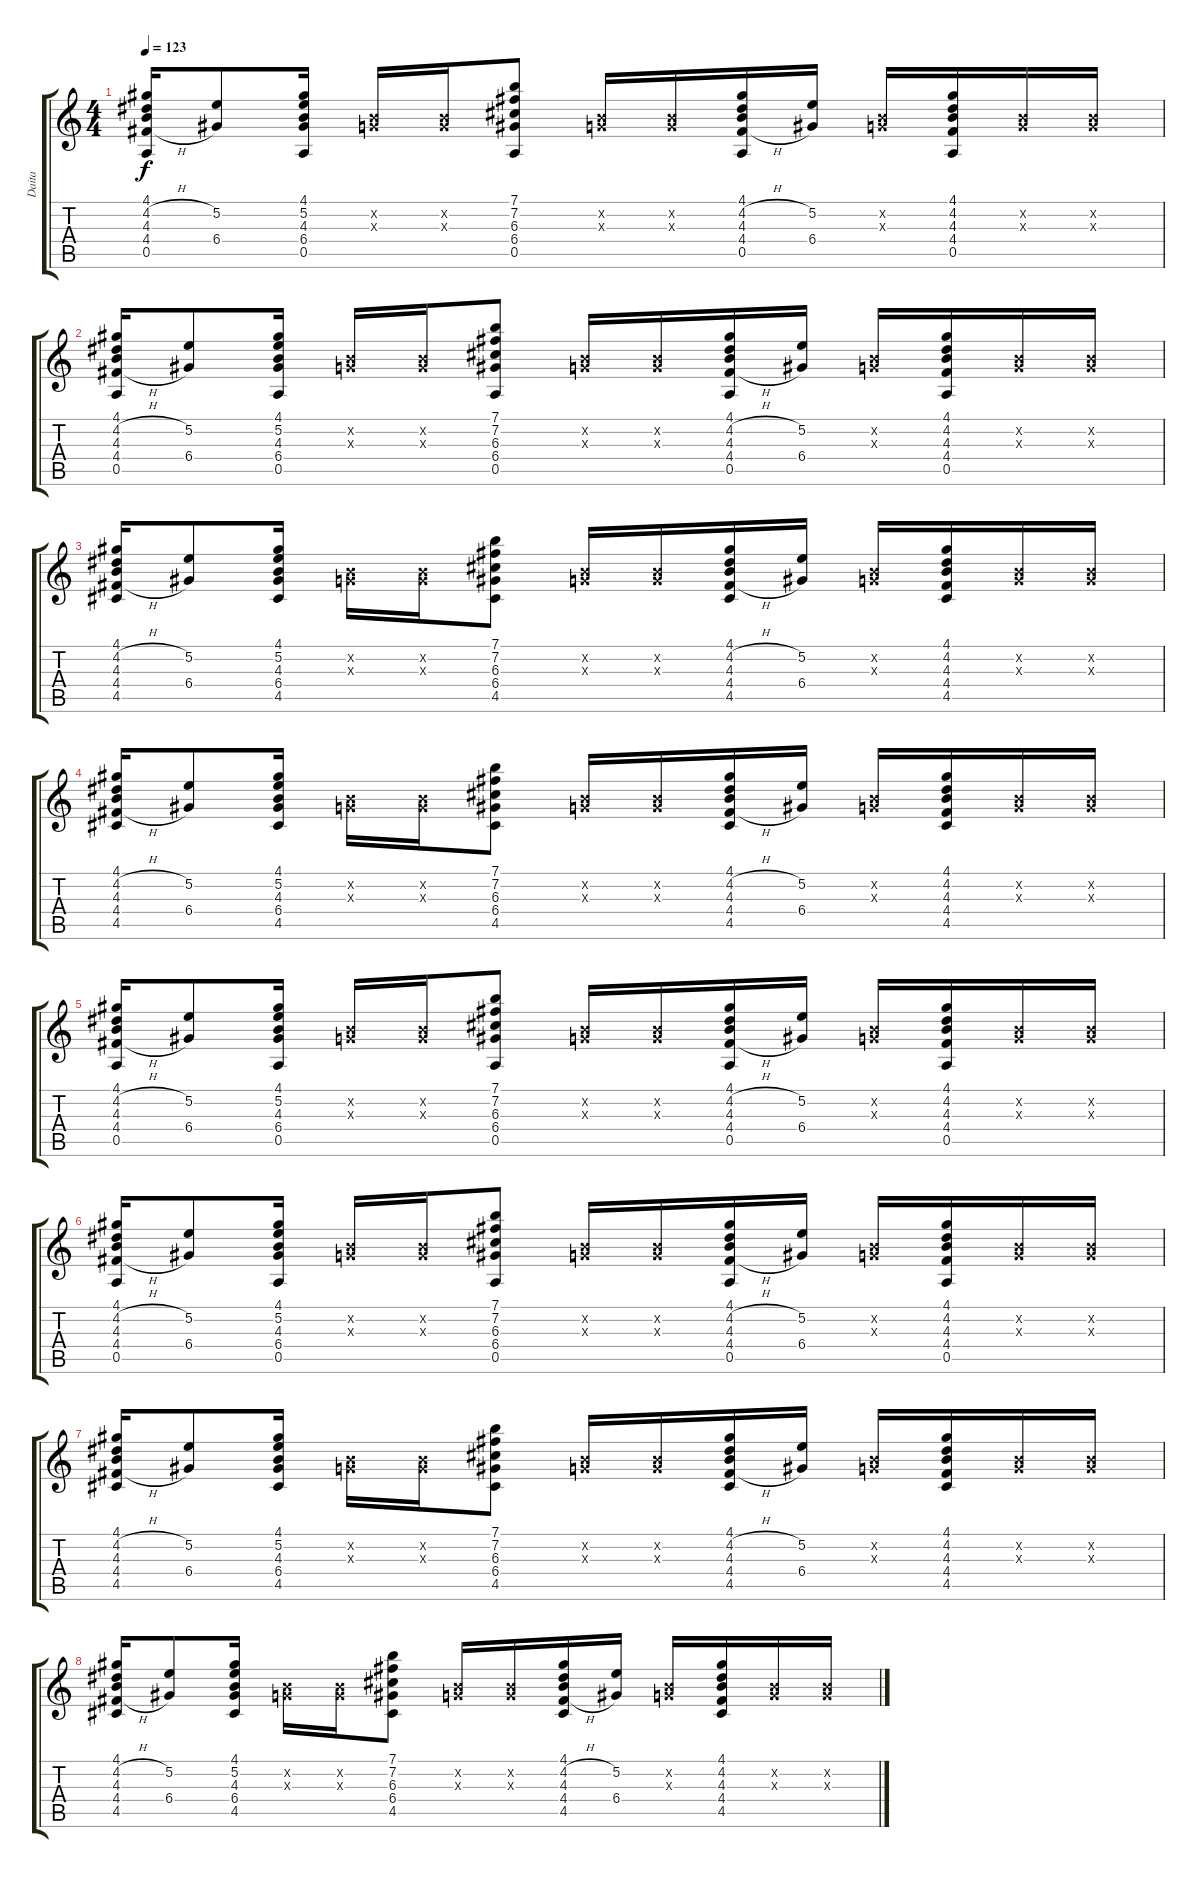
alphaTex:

\track ("Daita" "Daita") {instrument distortionguitar}
\staff {score tabs}
\tuning (E4 B3 G3 D3 A2 E2) {hide}
\ts (4 4)
\tempo 123
\clef g2
\ks c
(4.1 4.2{h} 4.3 4.4{h} 0.5).16{dy f} (5.2 6.4).8 (4.1 5.2 4.3 6.4 0.5).16 (0.2{x} 0.3{x}).16 (0.2{x} 0.3{x}).16 (7.1 7.2 6.3 6.4 0.5).8 (0.2{x} 0.3{x}).16 (0.2{x} 0.3{x}).16 (4.1 4.2{h} 4.3 4.4{h} 0.5).16 (5.2 6.4).16 (0.2{x} 0.3{x}).16 (4.1 4.2 4.3 4.4 0.5).16 (0.2{x} 0.3{x}).16 (0.2{x} 0.3{x}).16 |
(4.1 4.2{h} 4.3 4.4{h} 0.5).16 (5.2 6.4).8 (4.1 5.2 4.3 6.4 0.5).16 (0.2{x} 0.3{x}).16 (0.2{x} 0.3{x}).16 (7.1 7.2 6.3 6.4 0.5).8 (0.2{x} 0.3{x}).16 (0.2{x} 0.3{x}).16 (4.1 4.2{h} 4.3 4.4{h} 0.5).16 (5.2 6.4).16 (0.2{x} 0.3{x}).16 (4.1 4.2 4.3 4.4 0.5).16 (0.2{x} 0.3{x}).16 (0.2{x} 0.3{x}).16 |
(4.1 4.2{h} 4.3 4.4{h} 4.5).16 (5.2 6.4).8 (4.1 5.2 4.3 6.4 4.5).16 (0.2{x} 0.3{x}).16 (0.2{x} 0.3{x}).16 (7.1 7.2 6.3 6.4 4.5).8 (0.2{x} 0.3{x}).16 (0.2{x} 0.3{x}).16 (4.1 4.2{h} 4.3 4.4{h} 4.5).16 (5.2 6.4).16 (0.2{x} 0.3{x}).16 (4.1 4.2 4.3 4.4 4.5).16 (0.2{x} 0.3{x}).16 (0.2{x} 0.3{x}).16 |
(4.1 4.2{h} 4.3 4.4{h} 4.5).16 (5.2 6.4).8 (4.1 5.2 4.3 6.4 4.5).16 (0.2{x} 0.3{x}).16 (0.2{x} 0.3{x}).16 (7.1 7.2 6.3 6.4 4.5).8 (0.2{x} 0.3{x}).16 (0.2{x} 0.3{x}).16 (4.1 4.2{h} 4.3 4.4{h} 4.5).16 (5.2 6.4).16 (0.2{x} 0.3{x}).16 (4.1 4.2 4.3 4.4 4.5).16 (0.2{x} 0.3{x}).16 (0.2{x} 0.3{x}).16 |
(4.1 4.2{h} 4.3 4.4{h} 0.5).16 (5.2 6.4).8 (4.1 5.2 4.3 6.4 0.5).16 (0.2{x} 0.3{x}).16 (0.2{x} 0.3{x}).16 (7.1 7.2 6.3 6.4 0.5).8 (0.2{x} 0.3{x}).16 (0.2{x} 0.3{x}).16 (4.1 4.2{h} 4.3 4.4{h} 0.5).16 (5.2 6.4).16 (0.2{x} 0.3{x}).16 (4.1 4.2 4.3 4.4 0.5).16 (0.2{x} 0.3{x}).16 (0.2{x} 0.3{x}).16 |
(4.1 4.2{h} 4.3 4.4{h} 0.5).16 (5.2 6.4).8 (4.1 5.2 4.3 6.4 0.5).16 (0.2{x} 0.3{x}).16 (0.2{x} 0.3{x}).16 (7.1 7.2 6.3 6.4 0.5).8 (0.2{x} 0.3{x}).16 (0.2{x} 0.3{x}).16 (4.1 4.2{h} 4.3 4.4{h} 0.5).16 (5.2 6.4).16 (0.2{x} 0.3{x}).16 (4.1 4.2 4.3 4.4 0.5).16 (0.2{x} 0.3{x}).16 (0.2{x} 0.3{x}).16 |
(4.1 4.2{h} 4.3 4.4{h} 4.5).16 (5.2 6.4).8 (4.1 5.2 4.3 6.4 4.5).16 (0.2{x} 0.3{x}).16 (0.2{x} 0.3{x}).16 (7.1 7.2 6.3 6.4 4.5).8 (0.2{x} 0.3{x}).16 (0.2{x} 0.3{x}).16 (4.1 4.2{h} 4.3 4.4{h} 4.5).16 (5.2 6.4).16 (0.2{x} 0.3{x}).16 (4.1 4.2 4.3 4.4 4.5).16 (0.2{x} 0.3{x}).16 (0.2{x} 0.3{x}).16 |
(4.1 4.2{h} 4.3 4.4{h} 4.5).16 (5.2 6.4).8 (4.1 5.2 4.3 6.4 4.5).16 (0.2{x} 0.3{x}).16 (0.2{x} 0.3{x}).16 (7.1 7.2 6.3 6.4 4.5).8 (0.2{x} 0.3{x}).16 (0.2{x} 0.3{x}).16 (4.1 4.2{h} 4.3 4.4{h} 4.5).16 (5.2 6.4).16 (0.2{x} 0.3{x}).16 (4.1 4.2 4.3 4.4 4.5).16 (0.2{x} 0.3{x}).16 (0.2{x} 0.3{x}).16
